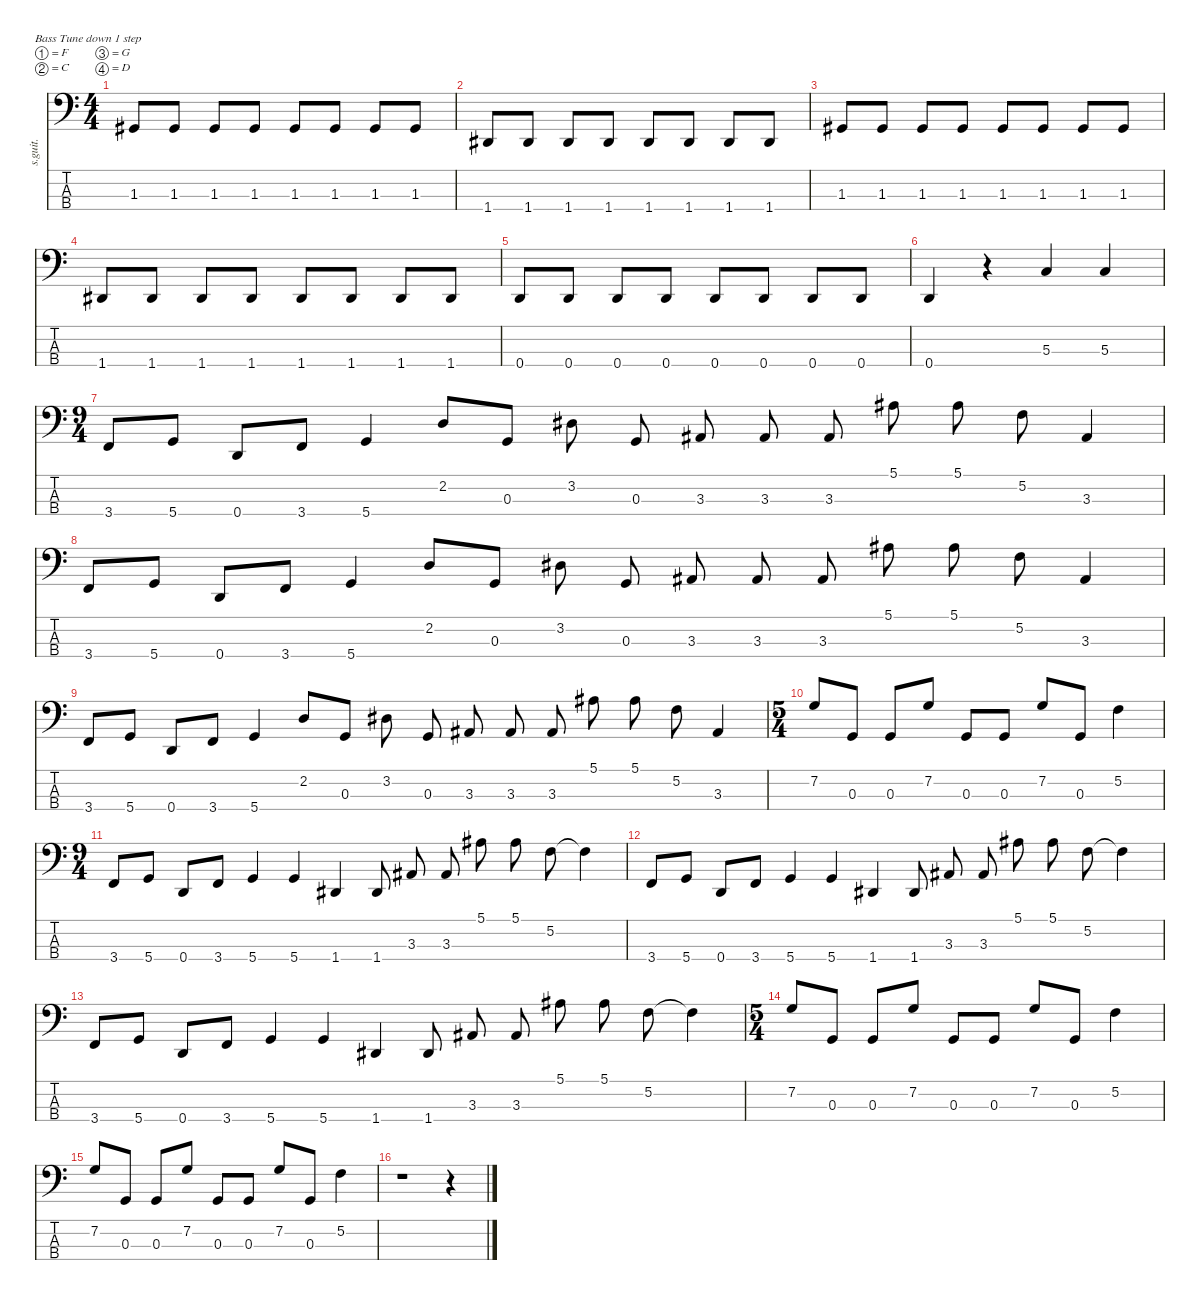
\defaultSystemsLayout 4
\hideDynamics
\bracketExtendMode nobrackets
\track ("A Nameless Ghoul - Bass" "s.guit.") {instrument electricbasspick}
\staff {score tabs}
\tuning (F2 C2 G1 D1)
\ts (4 4)
\tempo (130 hide)
\clef f4
\ks c
1.3{acc #}.8{dy f} 1.3{acc #}.8 1.3{acc #}.8 1.3{acc #}.8 1.3{acc #}.8 1.3{acc #}.8 1.3{acc #}.8 1.3{acc #}.8 |
1.4{acc #}.8 1.4{acc #}.8 1.4{acc #}.8 1.4{acc #}.8 1.4{acc #}.8 1.4{acc #}.8 1.4{acc #}.8 1.4{acc #}.8 |
1.3{acc #}.8 1.3{acc #}.8 1.3{acc #}.8 1.3{acc #}.8 1.3{acc #}.8 1.3{acc #}.8 1.3{acc #}.8 1.3{acc #}.8 |
1.4{acc #}.8 1.4{acc #}.8 1.4{acc #}.8 1.4{acc #}.8 1.4{acc #}.8 1.4{acc #}.8 1.4{acc #}.8 1.4{acc #}.8 |
0.4.8 0.4.8 0.4.8 0.4.8 0.4.8 0.4.8 0.4.8 0.4.8 |
0.4.4 r.4 5.3.4 5.3.4 |
\ts (9 4)
\beaming (8 2 2 2 2)
3.4.8 5.4.8 0.4.8 3.4.8 5.4.4 2.2.8 0.3.8 3.2{acc #}.8 0.3.8 3.3{acc #}.8 3.3{acc #}.8 3.3{acc #}.8 5.1{acc #}.8 5.1{acc #}.8 5.2.8 3.3{acc #}.4 |
3.4.8 5.4.8 0.4.8 3.4.8 5.4.4 2.2.8 0.3.8 3.2{acc #}.8 0.3.8 3.3{acc #}.8 3.3{acc #}.8 3.3{acc #}.8 5.1{acc #}.8 5.1{acc #}.8 5.2.8 3.3{acc #}.4 |
3.4.8 5.4.8 0.4.8 3.4.8 5.4.4 2.2.8 0.3.8 3.2{acc #}.8 0.3.8 3.3{acc #}.8 3.3{acc #}.8 3.3{acc #}.8 5.1{acc #}.8 5.1{acc #}.8 5.2.8 3.3{acc #}.4 |
\ts (5 4)
\beaming (8 2 2 2 2)
7.2.8 0.3.8 0.3.8 7.2.8 0.3.8 0.3.8 7.2.8 0.3.8 5.2.4 |
\ts (9 4)
\beaming (8 2 2 2 2)
3.4.8 5.4.8 0.4.8 3.4.8 5.4.4 5.4.4 1.4{acc #}.4 1.4{acc #}.8 3.3{acc #}.8 3.3{acc #}.8 5.1{acc #}.8 5.1{acc #}.8 5.2.8 5.2{t}.4 |
3.4.8 5.4.8 0.4.8 3.4.8 5.4.4 5.4.4 1.4{acc #}.4 1.4{acc #}.8 3.3{acc #}.8 3.3{acc #}.8 5.1{acc #}.8 5.1{acc #}.8 5.2.8 5.2{t}.4 |
3.4.8 5.4.8 0.4.8 3.4.8 5.4.4 5.4.4 1.4{acc #}.4 1.4{acc #}.8 3.3{acc #}.8 3.3{acc #}.8 5.1{acc #}.8 5.1{acc #}.8 5.2.8 5.2{t}.4 |
\ts (5 4)
\beaming (8 2 2 2 2)
7.2.8 0.3.8 0.3.8 7.2.8 0.3.8 0.3.8 7.2.8 0.3.8 5.2.4 |
7.2.8 0.3.8 0.3.8 7.2.8 0.3.8 0.3.8 7.2.8 0.3.8 5.2.4 |
r.1 r.4
